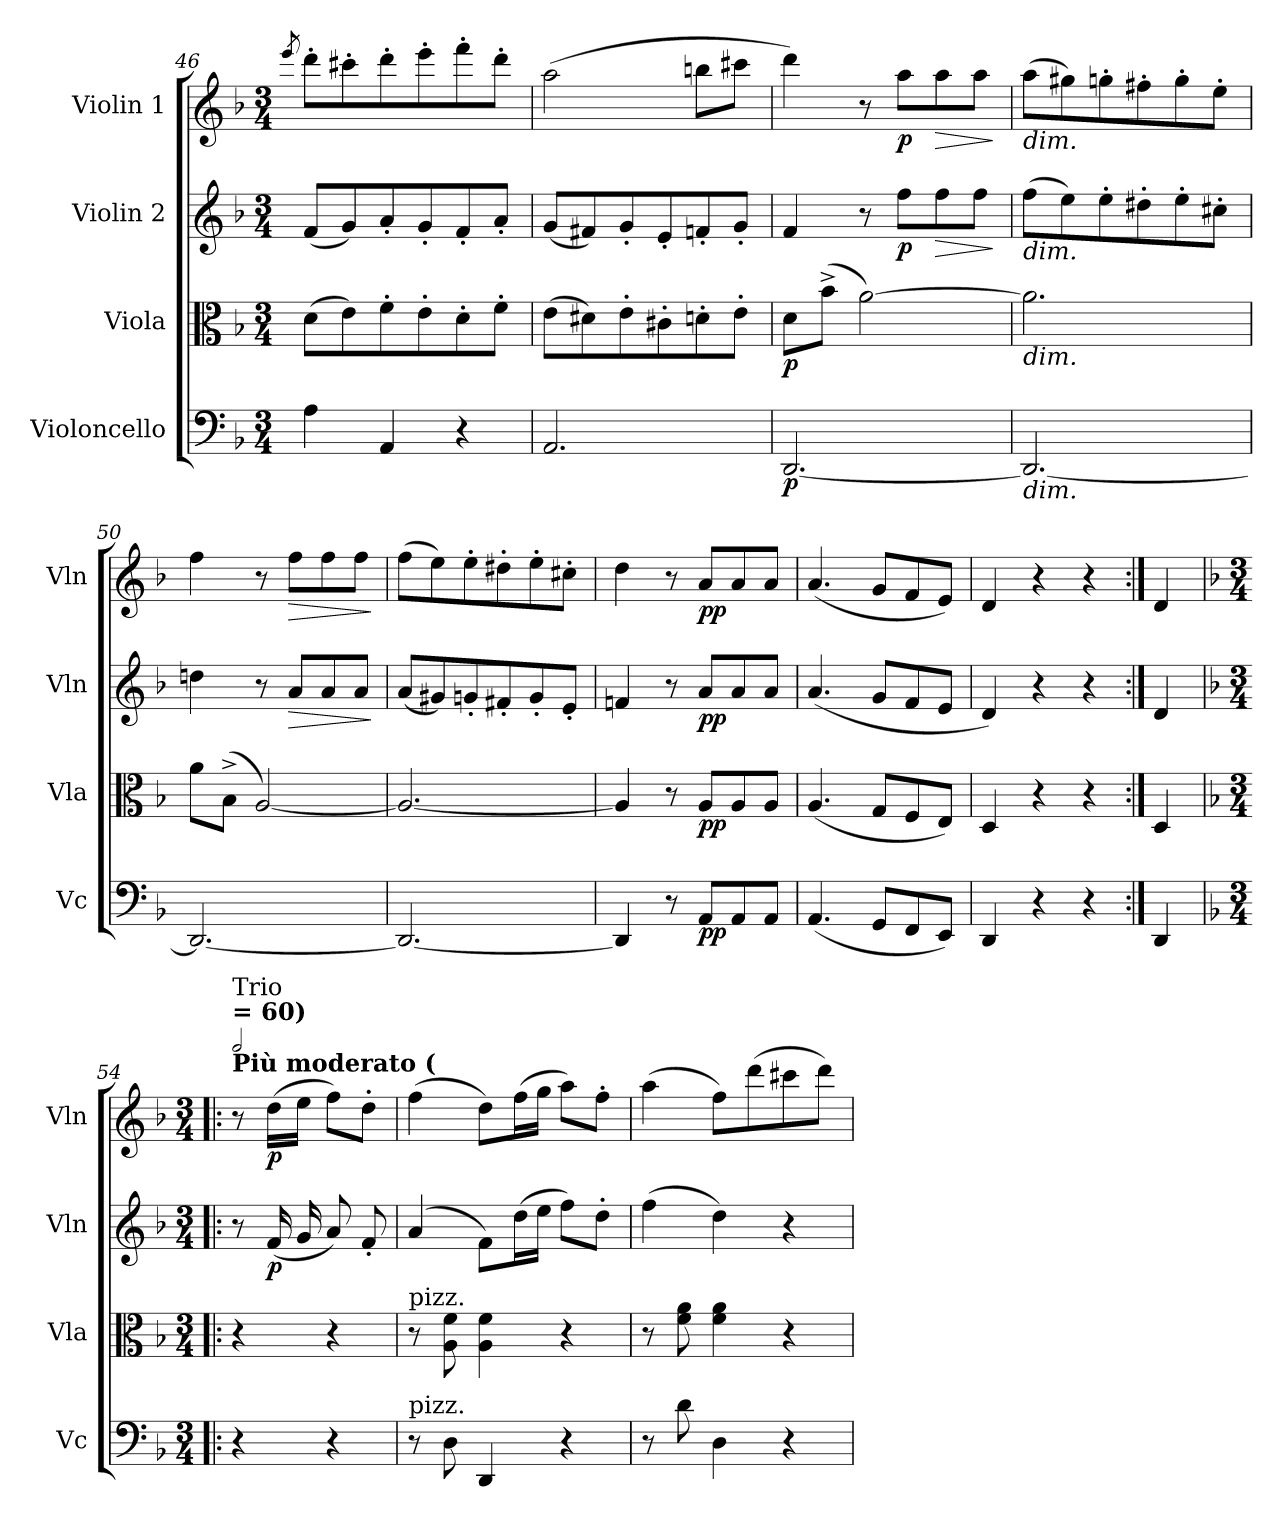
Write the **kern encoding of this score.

**kern	**dynam	**kern	**dynam	**kern	**dynam	**kern	**dynam
*part4	*part4	*part3	*part3	*part2	*part2	*part1	*part1
*staff4	*staff4	*staff3	*staff3	*staff2	*staff2	*staff1	*staff1
*I"Violoncello	*	*I"Viola	*	*I"Violin 2	*	*I"Violin 1	*
*I'Vc	*	*I'Vla	*	*I'Vln	*	*I'Vln	*
!!LO:LB:g=z
*clefF4	*	*clefC3	*	*clefG2	*	*clefG2	*
*k[b-]	*	*k[b-]	*	*k[b-]	*	*k[b-]	*
*M3/4	*	*M3/4	*	*M3/4	*	*M3/4	*
=46	=46	=46	=46	=46	=46	=46	=46
.	.	.	.	.	.	8qeee/	.
4A\	.	(>8d\L	.	(<8f/L	.	8ddd'\L	.
.	.	8e\)	.	8g/)	.	8ccc#X'\	.
4AA/	.	8f'\	.	8a'/	.	8ddd'\	.
.	.	8e'\	.	8g'/	.	8eee'\	.
4r	.	8d'\	.	8f'/	.	8fff'\	.
.	.	8f'\J	.	8a'/J	.	8ddd'\J	.
=47	=47	=47	=47	=47	=47	=47	=47
2.AA/	.	(>8e\L	.	(<8g/L	.	(>2aa\	.
.	.	8d#X\)	.	8f#X/)	.	.	.
.	.	8e'\	.	8g'/	.	.	.
.	.	8c#X'\	.	8e'/	.	.	.
.	.	8dn'\	.	8fn'/	.	8bbn\L	.
.	.	8e'\J	.	8g'/J	.	8ccc#X\J	.
=48	=48	=48	=48	=48	=48	=48	=48
!	!LO:DY:b	!	!LO:DY:b	!	!	!	!
[<2.DD/	p	8d\L	p	4f/	.	4ddd\)	.
.	.	(>8b-^\J	.	.	.	.	.
.	.	[>2a\)	.	8r	.	8r	.
!	!	!	!	!	!LO:DY:b	!	!LO:DY:b
.	.	.	.	8ff\L	p	8aa\L	p
!	!	!	!	!	!LO:HP:b	!	!LO:HP:b
.	.	.	.	8ff\	>	8aa\	>
.	.	.	.	8ff\J	.	8aa\J	.
.	.	.	.	.	]	.	]
=49	=49	=49	=49	=49	=49	=49	=49
!	!	!	!	!	!	!LO:TX:b:i:t=dim.	!
!	!	!	!	!LO:TX:b:i:t=dim.	!	!	!
!	!	!LO:TX:b:i:t=dim.	!	!	!	!	!
!LO:TX:b:i:t=dim.	!	!	!	!	!	!	!
2.DD/_	.	2.a\]	.	(>8ff\L	.	(>8aa\L	.
.	.	.	.	8ee\)	.	8gg#X\)	.
.	.	.	.	8ee'\	.	8ggn'\	.
.	.	.	.	8dd#X'\	.	8ff#X'\	.
.	.	.	.	8ee'\	.	8gg'\	.
.	.	.	.	8cc#X'\J	.	8ee'\J	.
=50	=50	=50	=50	=50	=50	=50	=50
2.DD/_	.	8a\L	.	4ddn\	.	4ff\	.
.	.	(8B-^\J	.	.	.	.	.
.	.	[2A/)	.	8r	.	8r	.
!	!	!	!	!	!LO:HP:b	!	!LO:HP:b
.	.	.	.	8a/L	>	8ff\L	>
.	.	.	.	8a/	.	8ff\	.
.	.	.	.	8a/J	.	8ff\J	.
.	.	.	.	.	]	.	]
!!LO:LB:g=z
=51	=51	=51	=51	=51	=51	=51	=51
2.DD/_	.	2.A/_	.	(<8a/L	.	(>8ff\L	.
.	.	.	.	8g#X/)	.	8ee\)	.
.	.	.	.	8gn'/	.	8ee'\	.
.	.	.	.	8f#X'/	.	8dd#X'\	.
.	.	.	.	8g'/	.	8ee'\	.
.	.	.	.	8e'/J	.	8cc#X'\J	.
=52	=52	=52	=52	=52	=52	=52	=52
4DD/]	.	4A/]	.	4fn/	.	4dd\	.
8r	.	8r	.	8r	.	8r	.
!	!LO:DY:b	!	!LO:DY:b	!	!LO:DY:b	!	!LO:DY:b
8AA/L	pp	8A/L	pp	8a/L	pp	8a/L	pp
8AA/	.	8A/	.	8a/	.	8a/	.
8AA/J	.	8A/J	.	8a/J	.	8a/J	.
=53	=53	=53	=53	=53	=53	=53	=53
(<4.AA/	.	(<4.A/	.	(<4.a/	.	(<4.a/	.
8GG/L	.	8G/L	.	8g/L	.	8g/L	.
8FF/	.	8F/	.	8f/	.	8f/	.
8EE/J)	.	8E/J)	.	8e/J	.	8e/J)	.
=53X1	=53X1	=53X1	=53X1	=53X1	=53X1	=53X1	=53X1
4DD/	.	4D/	.	4d/)	.	4d/	.
4r	.	4r	.	4r	.	4r	.
4r	.	4r	.	4r	.	4r	.
=54:|!	=54:|!	=54:|!	=54:|!	=54:|!	=54:|!	=54:|!	=54:|!
4DD/	.	4D/	.	4d/	.	4d/	.
!!LO:PB:g=z
=54X2!|:	=54X2!|:	=54X2!|:	=54X2!|:	=54X2!|:	=54X2!|:	=54X2!|:	=54X2!|:
*k[b-]	*	*k[b-]	*	*k[b-]	*	*k[b-]	*
*M3/4	*	*M3/4	*	*M3/4	*	*M3/4	*
!	!	!	!	!	!	!LO:TX:a:B:t=Più moderato (	!
!	!	!	!	!	!	!LO:TX:a:t=[half]	!
!	!	!	!	!	!	!LO:TX:a:B:t== 60)	!
!	!	!	!	!	!	!LO:TX:a:t=Trio	!
4r	.	4r	.	8r	.	8r	.
!	!	!	!	!	!LO:DY:b	!	!LO:DY:b
.	.	.	.	(<16f/LL	p	(>16dd\LL	p
.	.	.	.	16g/JL	.	16ee\JJ	.
4r	.	4r	.	8a/L)	.	8ff\L)	.
.	.	.	.	8f'/J	.	8dd'\J	.
=55	=55	=55	=55	=55	=55	=55	=55
!	!	!LO:TX:a:t=pizz.	!	!	!	!	!
!LO:TX:a:t=pizz.	!	!	!	!	!	!	!
8r	.	8r	.	(4a/	.	(>4ff\	.
8D\	.	8A\ 8f\	.	.	.	.	.
4DD/	.	4A\ 4f\	.	8f\L)	.	8dd\L)	.
.	.	.	.	(>16dd\L	.	(>16ff\L	.
.	.	.	.	16ee\JJ	.	16gg\JJ	.
4r	.	4r	.	8ff\L)	.	8aa\L)	.
.	.	.	.	8dd'\J	.	8ff'\J	.
=56	=56	=56	=56	=56	=56	=56	=56
8r	.	8r	.	(>4ff\	.	(>4aa\	.
8d\	.	8f\ 8a\	.	.	.	.	.
4D\	.	4f\ 4a\	.	4dd\)	.	8ff\L)	.
.	.	.	.	.	.	(>8ddd\	.
4r	.	4r	.	4r	.	8ccc#X\	.
.	.	.	.	.	.	8ddd\J)	.
=	=	=	=	=	=	=	=
*-	*-	*-	*-	*-	*-	*-	*-
